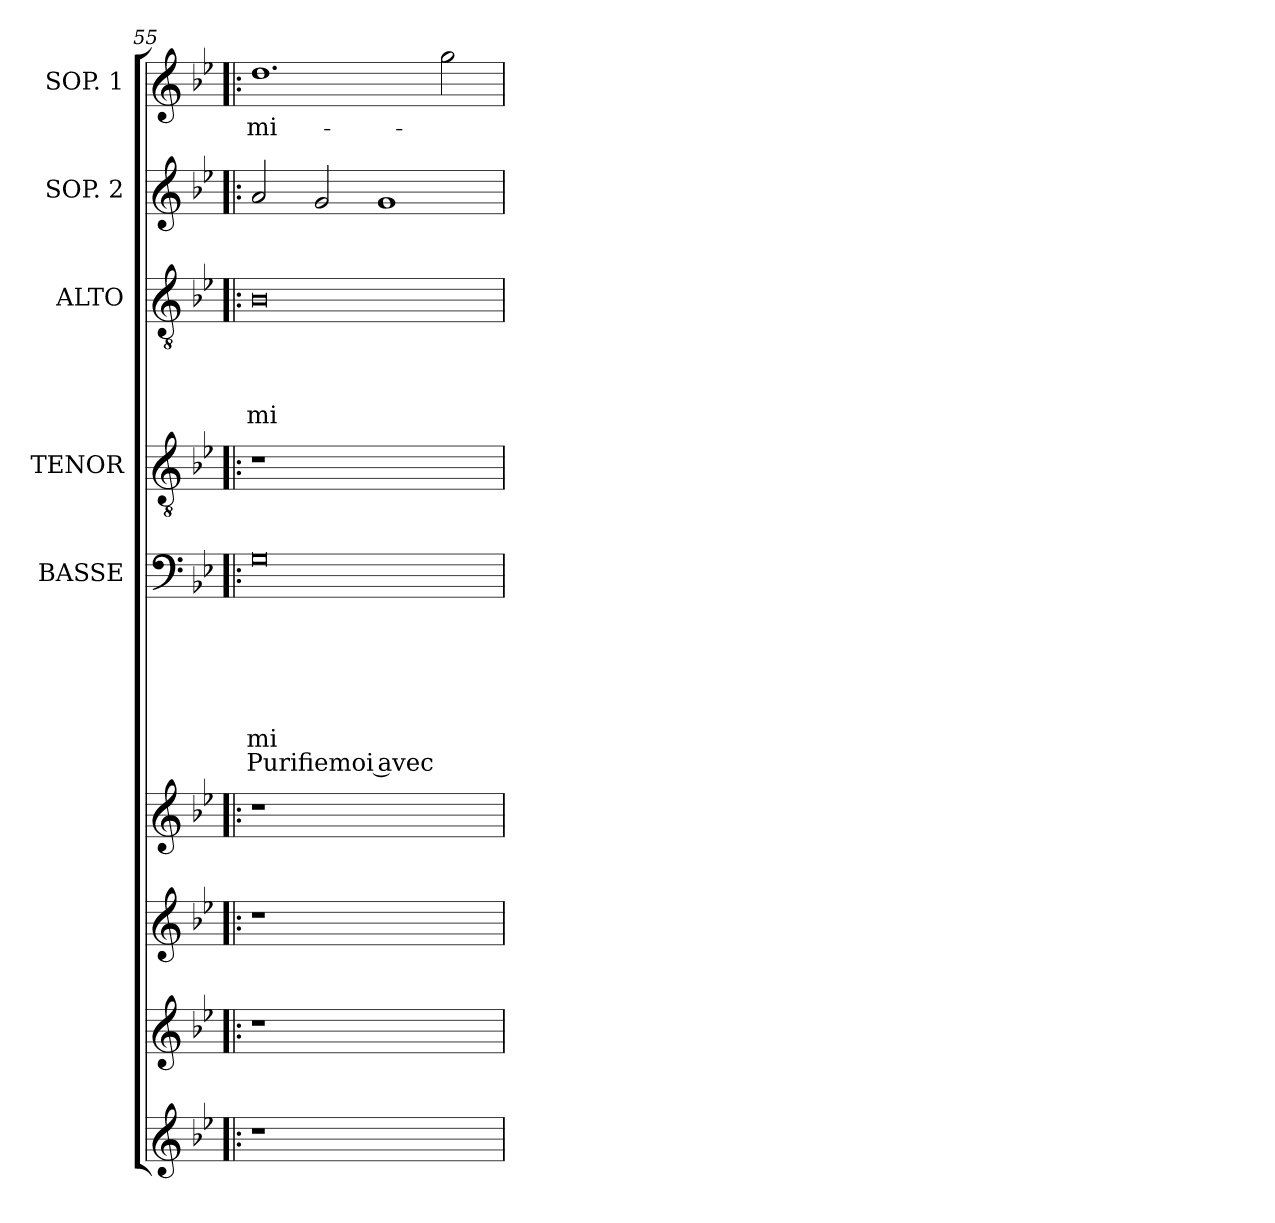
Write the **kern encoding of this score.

**kern	**kern	**kern	**kern	**kern	**text	**text	**text	**text	**text	**text	**text	**kern	**kern	**text	**text	**text	**text	**kern	**kern	**text
*part9	*part8	*part7	*part6	*part5	*part5	*part5	*part5	*part5	*part5	*part5	*part5	*part4	*part3	*part3	*part3	*part3	*part3	*part2	*part1	*part1
*staff9	*staff8	*staff7	*staff6	*staff5	*staff5	*staff5	*staff5	*staff5	*staff5	*staff5	*staff5	*staff4	*staff3	*staff3	*staff3	*staff3	*staff3	*staff2	*staff1	*staff1
*	*	*	*	*I"BASSE	*	*	*	*	*	*	*	*I"TENOR	*I"ALTO	*	*	*	*	*I"SOP. 2	*I"SOP. 1	*
*	*	*	*	*I'BAS.	*	*	*	*	*	*	*	*I'TEN.	*I'ALT.	*	*	*	*	*I'SOP. 2	*I'SOP. 1	*
!!LO:LB:g=z
*clefG2	*clefG2	*clefG2	*clefG2	*clefF4	*	*	*	*	*	*	*	*clefGv2	*clefGv2	*	*	*	*	*clefG2	*clefG2	*
*k[b-e-]	*k[b-e-]	*k[b-e-]	*k[b-e-]	*k[b-e-]	*	*	*	*	*	*	*	*k[b-e-]	*k[b-e-]	*	*	*	*	*k[b-e-]	*k[b-e-]	*
*B-:	*B-:	*B-:	*B-:	*B-:	*	*	*	*	*	*	*	*B-:	*B-:	*	*	*	*	*B-:	*B-:	*
=55!|:	=55!|:	=55!|:	=55!|:	=55!|:	=55!|:	=55!|:	=55!|:	=55!|:	=55!|:	=55!|:	=55!|:	=55!|:	=55!|:	=55!|:	=55!|:	=55!|:	=55!|:	=55!|:	=55!|:	=55!|:
!	!	!	!	!	!	!	!	!	!	!LO:LY:b	!LO:LY:b	!	!	!	!	!	!LO:LY:b	!	!	!LO:LY:b
1r	1r	1r	1r	0G	.	.	.	.	.	mi-	Purifie­moi avec	1r	0B-	.	.	.	mi-	2a/	1.dd	mi-
.	.	.	.	.	.	.	.	.	.	.	.	.	.	.	.	.	.	2g/	.	.
1ryy	1ryy	1ryy	1ryy	.	.	.	.	.	.	.	.	1ryy	.	.	.	.	.	1g	.	.
.	.	.	.	.	.	.	.	.	.	.	.	.	.	.	.	.	.	.	2gg\	.
=	=	=	=	=	=	=	=	=	=	=	=	=	=	=	=	=	=	=	=	=
*-	*-	*-	*-	*-	*-	*-	*-	*-	*-	*-	*-	*-	*-	*-	*-	*-	*-	*-	*-	*-
